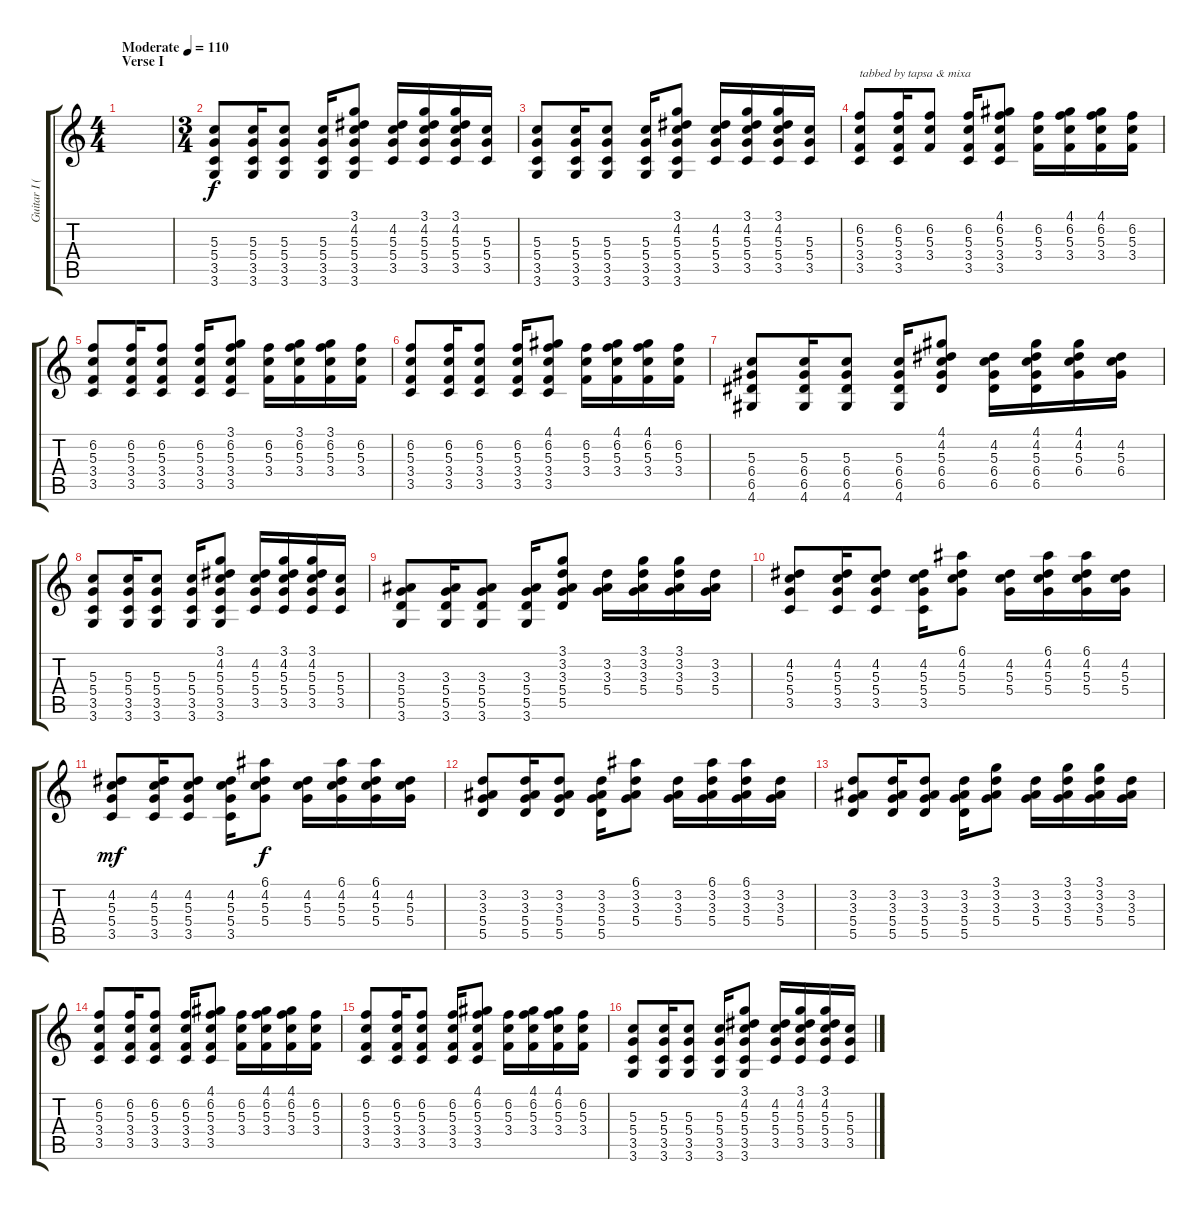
\track ("Guitar I (\"ACOUSTIC\")" "Guitar I (") {instrument electricguitarclean}
\staff {score tabs}
\tuning (E4 B3 G3 D3 A2 E2) {hide}
\ts (4 4)
\section ("" "Verse I")
\tempo (110 "Moderate")
\clef g2
\ks c
|
\ts (3 4)
(5.3 5.4 3.5 3.6).8 (5.3 5.4 3.5 3.6).16 (5.3 5.4 3.5 3.6).8 (5.3 5.4 3.5 3.6).16 (3.1 4.2 5.3 5.4 3.5 3.6).8 (4.2 5.3 5.4 3.5).16 (3.1 4.2 5.3 5.4 3.5).16 (3.1 4.2 5.3 5.4 3.5).16 (5.3 5.4 3.5).16 |
(5.3 5.4 3.5 3.6).8 (5.3 5.4 3.5 3.6).16 (5.3 5.4 3.5 3.6).8 (5.3 5.4 3.5 3.6).16 (3.1 4.2 5.3 5.4 3.5 3.6).8 (4.2 5.3 5.4 3.5).16 (3.1 4.2 5.3 5.4 3.5).16 (3.1 4.2 5.3 5.4 3.5).16 (5.3 5.4 3.5).16 |
(6.2 5.3 3.4 3.5).8{txt "tabbed by tapsa & mixa"} (6.2 5.3 3.4 3.5).16 (6.2 5.3 3.4).8 (6.2 5.3 3.4 3.5).16 (4.1 6.2 5.3 3.4 3.5).8 (6.2 5.3 3.4).16 (4.1 6.2 5.3 3.4).16 (4.1 6.2 5.3 3.4).16 (6.2 5.3 3.4).16 |
(6.2 5.3 3.4 3.5).8 (6.2 5.3 3.4 3.5).16 (6.2 5.3 3.4 3.5).8 (6.2 5.3 3.4 3.5).16 (3.1 6.2 5.3 3.4 3.5).8 (6.2 5.3 3.4).16 (3.1 6.2 5.3 3.4).16 (3.1 6.2 5.3 3.4).16 (6.2 5.3 3.4).16 |
(6.2 5.3 3.4 3.5).8 (6.2 5.3 3.4 3.5).16 (6.2 5.3 3.4 3.5).8 (6.2 5.3 3.4 3.5).16 (4.1 6.2 5.3 3.4 3.5).8 (6.2 5.3 3.4).16 (4.1 6.2 5.3 3.4).16 (4.1 6.2 5.3 3.4).16 (6.2 5.3 3.4).16 |
(5.3 6.4 6.5 4.6).8 (5.3 6.4 6.5 4.6).16 (5.3 6.4 6.5 4.6).8 (5.3 6.4 6.5 4.6).16 (4.1 4.2 5.3 6.4 6.5).8 (4.2 5.3 6.4 6.5).16 (4.1 4.2 5.3 6.4 6.5).16 (4.1 4.2 5.3 6.4).16 (4.2 5.3 6.4).16 |
(5.3 5.4 3.5 3.6).8 (5.3 5.4 3.5 3.6).16 (5.3 5.4 3.5 3.6).8 (5.3 5.4 3.5 3.6).16 (3.1 4.2 5.3 5.4 3.5 3.6).8 (4.2 5.3 5.4 3.5).16 (3.1 4.2 5.3 5.4 3.5).16 (3.1 4.2 5.3 5.4 3.5).16 (5.3 5.4 3.5).16 |
(3.3 5.4 5.5 3.6).8 (3.3 5.4 5.5 3.6).16 (3.3 5.4 5.5 3.6).8 (3.3 5.4 5.5 3.6).16 (3.1 3.2 3.3 5.4 5.5).8 (3.2 3.3 5.4).16 (3.1 3.2 3.3 5.4).16 (3.1 3.2 3.3 5.4).16 (3.2 3.3 5.4).16 |
(4.2 5.3 5.4 3.5).8 (4.2 5.3 5.4 3.5).16 (4.2 5.3 5.4 3.5).8 (4.2 5.3 5.4 3.5).16 (6.1 4.2 5.3 5.4).8 (4.2 5.3 5.4).16 (6.1 4.2 5.3 5.4).16 (6.1 4.2 5.3 5.4).16 (4.2 5.3 5.4).16 |
(4.2 5.3 5.4 3.5).8{dy mf} (4.2 5.3 5.4 3.5).16 (4.2 5.3 5.4 3.5).8 (4.2 5.3 5.4 3.5).16 (6.1 4.2 5.3 5.4).8{dy f} (4.2 5.3 5.4).16 (6.1 4.2 5.3 5.4).16 (6.1 4.2 5.3 5.4).16 (4.2 5.3 5.4).16 |
(3.2 3.3 5.4 5.5).8 (3.2 3.3 5.4 5.5).16 (3.2 3.3 5.4 5.5).8 (3.2 3.3 5.4 5.5).16 (6.1 3.2 3.3 5.4).8 (3.2 3.3 5.4).16 (6.1 3.2 3.3 5.4).16 (6.1 3.2 3.3 5.4).16 (3.2 3.3 5.4).16 |
(3.2 3.3 5.4 5.5).8 (3.2 3.3 5.4 5.5).16 (3.2 3.3 5.4 5.5).8 (3.2 3.3 5.4 5.5).16 (3.1 3.2 3.3 5.4).8 (3.2 3.3 5.4).16 (3.1 3.2 3.3 5.4).16 (3.1 3.2 3.3 5.4).16 (3.2 3.3 5.4).16 |
(6.2 5.3 3.4 3.5).8 (6.2 5.3 3.4 3.5).16 (6.2 5.3 3.4 3.5).8 (6.2 5.3 3.4 3.5).16 (4.1 6.2 5.3 3.4 3.5).8 (6.2 5.3 3.4).16 (4.1 6.2 5.3 3.4).16 (4.1 6.2 5.3 3.4).16 (6.2 5.3 3.4).16 |
(6.2 5.3 3.4 3.5).8 (6.2 5.3 3.4 3.5).16 (6.2 5.3 3.4 3.5).8 (6.2 5.3 3.4 3.5).16 (4.1 6.2 5.3 3.4 3.5).8 (6.2 5.3 3.4).16 (4.1 6.2 5.3 3.4).16 (4.1 6.2 5.3 3.4).16 (6.2 5.3 3.4).16 |
(5.3 5.4 3.5 3.6).8 (5.3 5.4 3.5 3.6).16 (5.3 5.4 3.5 3.6).8 (5.3 5.4 3.5 3.6).16 (3.1 4.2 5.3 5.4 3.5 3.6).8 (4.2 5.3 5.4 3.5).16 (3.1 4.2 5.3 5.4 3.5).16 (3.1 4.2 5.3 5.4 3.5).16 (5.3 5.4 3.5).16
